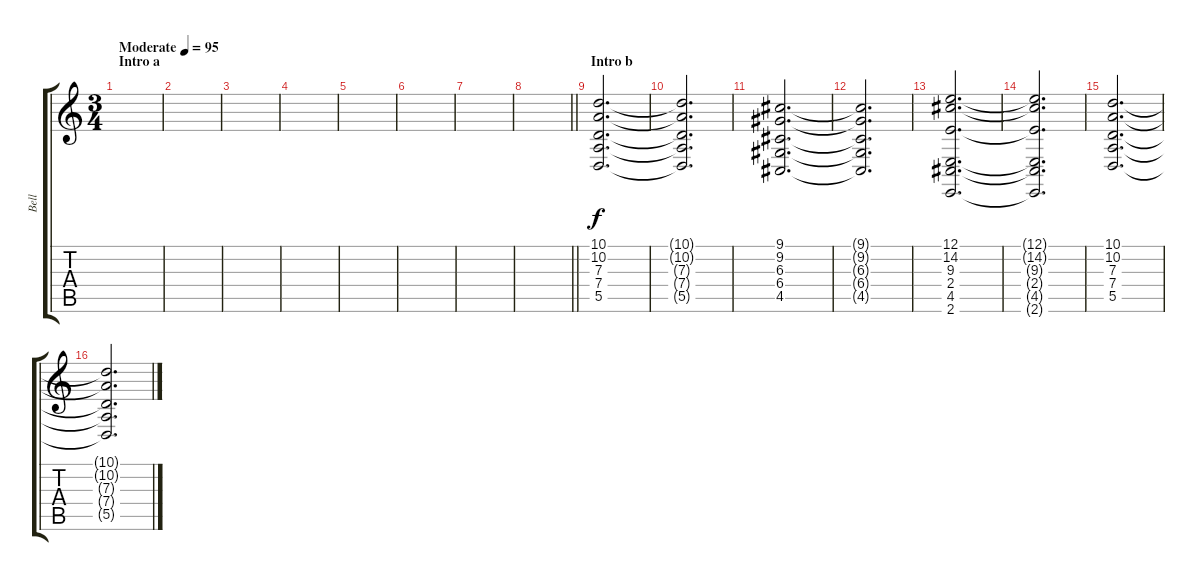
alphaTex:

\track ("Bell" "Bell") {instrument violin}
\staff {score tabs}
\tuning (E4 B3 G3 D3 A2 D2) {hide}
\ts (3 4)
\section ("" "Intro a")
\tempo (95 "Moderate")
\clef g2
\ks c
|
|
|
|
|
|
|
\barLineRight lightlight
|
\section ("" "Intro b")
(10.1 10.2 7.3 7.4 5.5).2{d} |
(10.1{t} 10.2{t} 7.3{t} 7.4{t} 5.5{t}).2{d} |
(9.1 9.2 6.3 6.4 4.5).2{d} |
(9.1{t} 9.2{t} 6.3{t} 6.4{t} 4.5{t}).2{d} |
(12.1 14.2 9.3 2.4 4.5 2.6).2{d} |
(12.1{t} 14.2{t} 9.3{t} 2.4{t} 4.5{t} 2.6{t}).2{d} |
(10.1 10.2 7.3 7.4 5.5).2{d} |
(10.1{t} 10.2{t} 7.3{t} 7.4{t} 5.5{t}).2{d}
